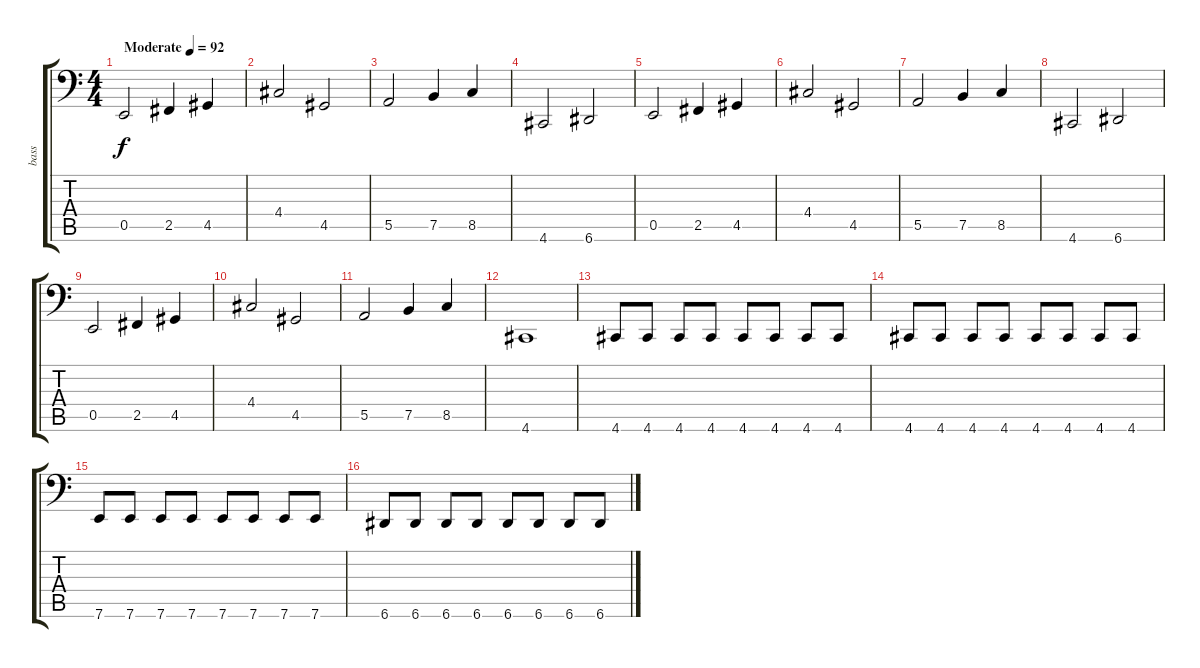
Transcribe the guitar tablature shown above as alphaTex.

\track ("bass" "bass") {instrument electricbasspick}
\staff {score tabs}
\tuning (C3 G2 D2 A1 E1 A0) {hide}
\ts (4 4)
\tempo (92 "Moderate")
\clef f4
\ks c
0.5.2{dy f instrument electricbasspick} 2.5.4{volume 15} 4.5.4 |
4.4.2 4.5.2 |
5.5.2 7.5.4 8.5.4 |
4.6.2 6.6.2 |
0.5.2 2.5.4 4.5.4 |
4.4.2 4.5.2 |
5.5.2 7.5.4 8.5.4 |
4.6.2 6.6.2 |
0.5.2 2.5.4 4.5.4 |
4.4.2 4.5.2 |
5.5.2 7.5.4{volume 15} 8.5.4 |
4.6.1 |
4.6.8{volume 12} 4.6.8 4.6.8 4.6.8 4.6.8 4.6.8 4.6.8 4.6.8 |
4.6.8 4.6.8 4.6.8 4.6.8 4.6.8 4.6.8 4.6.8 4.6.8 |
7.6.8 7.6.8 7.6.8 7.6.8 7.6.8 7.6.8 7.6.8 7.6.8 |
6.6.8 6.6.8 6.6.8 6.6.8 6.6.8 6.6.8 6.6.8 6.6.8
